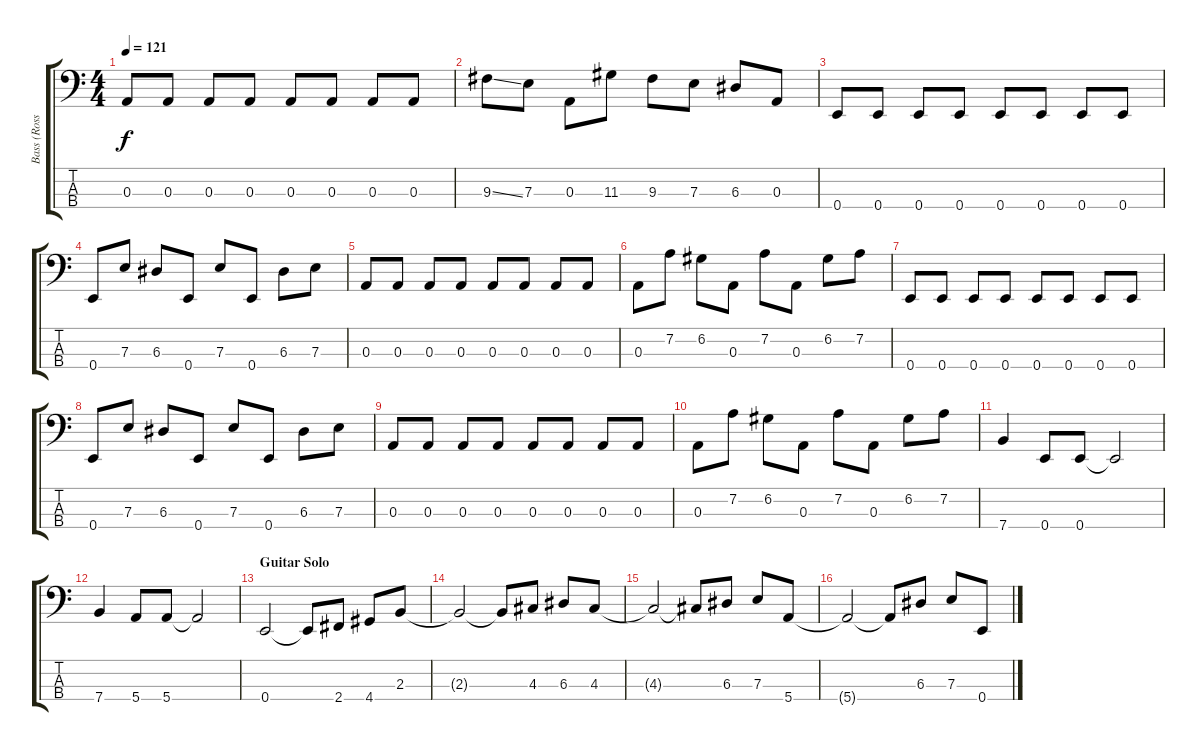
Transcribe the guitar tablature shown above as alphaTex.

\track ("Bass (Ross Valory)" "Bass (Ross") {instrument electricbasspick}
\staff {score tabs}
\tuning (G2 D2 A1 E1) {hide}
\ts (4 4)
\tempo 121
\clef f4
\ks c
0.3.8{dy f} 0.3.8 0.3.8 0.3.8 0.3.8 0.3.8 0.3.8 0.3.8 |
9.3{ss}.8 7.3.8 0.3.8 11.3.8 9.3.8 7.3.8 6.3.8 0.3.8 |
0.4.8 0.4.8 0.4.8 0.4.8 0.4.8 0.4.8 0.4.8 0.4.8 |
0.4.8 7.3.8 6.3.8 0.4.8 7.3.8 0.4.8 6.3.8 7.3.8 |
0.3.8 0.3.8 0.3.8 0.3.8 0.3.8 0.3.8 0.3.8 0.3.8 |
0.3.8 7.2.8 6.2.8 0.3.8 7.2.8 0.3.8 6.2.8 7.2.8 |
0.4.8 0.4.8 0.4.8 0.4.8 0.4.8 0.4.8 0.4.8 0.4.8 |
0.4.8 7.3.8 6.3.8 0.4.8 7.3.8 0.4.8 6.3.8 7.3.8 |
0.3.8 0.3.8 0.3.8 0.3.8 0.3.8 0.3.8 0.3.8 0.3.8 |
0.3.8 7.2.8 6.2.8 0.3.8 7.2.8 0.3.8 6.2.8 7.2.8 |
7.4.4 0.4.8 0.4.8 0.4{t}.2 |
7.4.4 5.4.8 5.4.8 5.4{t}.2 |
\section ("" "Guitar Solo")
0.4.2 0.4{t}.8 2.4.8 4.4.8 2.3.8 |
2.3{t}.2 2.3{t}.8 4.3.8 6.3.8 4.3.8 |
4.3{t}.2 4.3{t}.8 6.3.8 7.3.8 5.4.8 |
5.4{t}.2 5.4{t}.8 6.3.8 7.3.8 0.4.8
